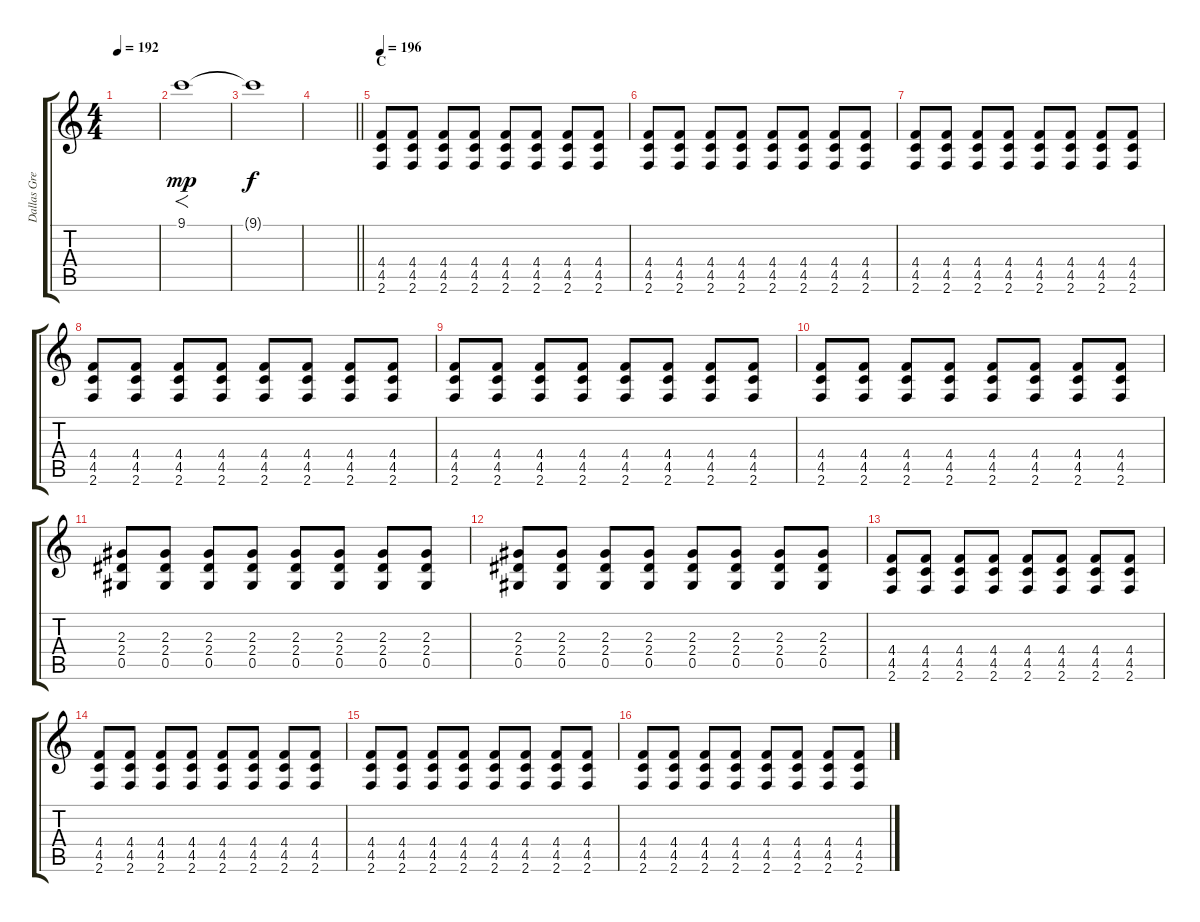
\track ("Dallas Green" "Dallas Gre") {instrument overdrivenguitar}
\staff {score tabs}
\tuning (Eb4 Bb3 Gb3 Db3 Ab2 Eb2) {hide}
\ts (4 4)
\tempo 192
\clef g2
\ks c
|
9.1.1{f dy mp} |
9.1{t}.1{dy f} |
\barLineRight lightlight
|
\section ("" "C")
\tempo 196
(4.4 4.5 2.6).8 (4.4 4.5 2.6).8 (4.4 4.5 2.6).8 (4.4 4.5 2.6).8 (4.4 4.5 2.6).8 (4.4 4.5 2.6).8 (4.4 4.5 2.6).8 (4.4 4.5 2.6).8 |
(4.4 4.5 2.6).8 (4.4 4.5 2.6).8 (4.4 4.5 2.6).8 (4.4 4.5 2.6).8 (4.4 4.5 2.6).8 (4.4 4.5 2.6).8 (4.4 4.5 2.6).8 (4.4 4.5 2.6).8 |
(4.4 4.5 2.6).8 (4.4 4.5 2.6).8 (4.4 4.5 2.6).8 (4.4 4.5 2.6).8 (4.4 4.5 2.6).8 (4.4 4.5 2.6).8 (4.4 4.5 2.6).8 (4.4 4.5 2.6).8 |
(4.4 4.5 2.6).8 (4.4 4.5 2.6).8 (4.4 4.5 2.6).8 (4.4 4.5 2.6).8 (4.4 4.5 2.6).8 (4.4 4.5 2.6).8 (4.4 4.5 2.6).8 (4.4 4.5 2.6).8 |
(4.4 4.5 2.6).8 (4.4 4.5 2.6).8 (4.4 4.5 2.6).8 (4.4 4.5 2.6).8 (4.4 4.5 2.6).8 (4.4 4.5 2.6).8 (4.4 4.5 2.6).8 (4.4 4.5 2.6).8 |
(4.4 4.5 2.6).8 (4.4 4.5 2.6).8 (4.4 4.5 2.6).8 (4.4 4.5 2.6).8 (4.4 4.5 2.6).8 (4.4 4.5 2.6).8 (4.4 4.5 2.6).8 (4.4 4.5 2.6).8 |
(2.3 2.4 0.5).8 (2.3 2.4 0.5).8 (2.3 2.4 0.5).8 (2.3 2.4 0.5).8 (2.3 2.4 0.5).8 (2.3 2.4 0.5).8 (2.3 2.4 0.5).8 (2.3 2.4 0.5).8 |
(2.3 2.4 0.5).8 (2.3 2.4 0.5).8 (2.3 2.4 0.5).8 (2.3 2.4 0.5).8 (2.3 2.4 0.5).8 (2.3 2.4 0.5).8 (2.3 2.4 0.5).8 (2.3 2.4 0.5).8 |
(4.4 4.5 2.6).8 (4.4 4.5 2.6).8 (4.4 4.5 2.6).8 (4.4 4.5 2.6).8 (4.4 4.5 2.6).8 (4.4 4.5 2.6).8 (4.4 4.5 2.6).8 (4.4 4.5 2.6).8 |
(4.4 4.5 2.6).8 (4.4 4.5 2.6).8 (4.4 4.5 2.6).8 (4.4 4.5 2.6).8 (4.4 4.5 2.6).8 (4.4 4.5 2.6).8 (4.4 4.5 2.6).8 (4.4 4.5 2.6).8 |
(4.4 4.5 2.6).8 (4.4 4.5 2.6).8 (4.4 4.5 2.6).8 (4.4 4.5 2.6).8 (4.4 4.5 2.6).8 (4.4 4.5 2.6).8 (4.4 4.5 2.6).8 (4.4 4.5 2.6).8 |
(4.4 4.5 2.6).8 (4.4 4.5 2.6).8 (4.4 4.5 2.6).8 (4.4 4.5 2.6).8 (4.4 4.5 2.6).8 (4.4 4.5 2.6).8 (4.4 4.5 2.6).8 (4.4 4.5 2.6).8
